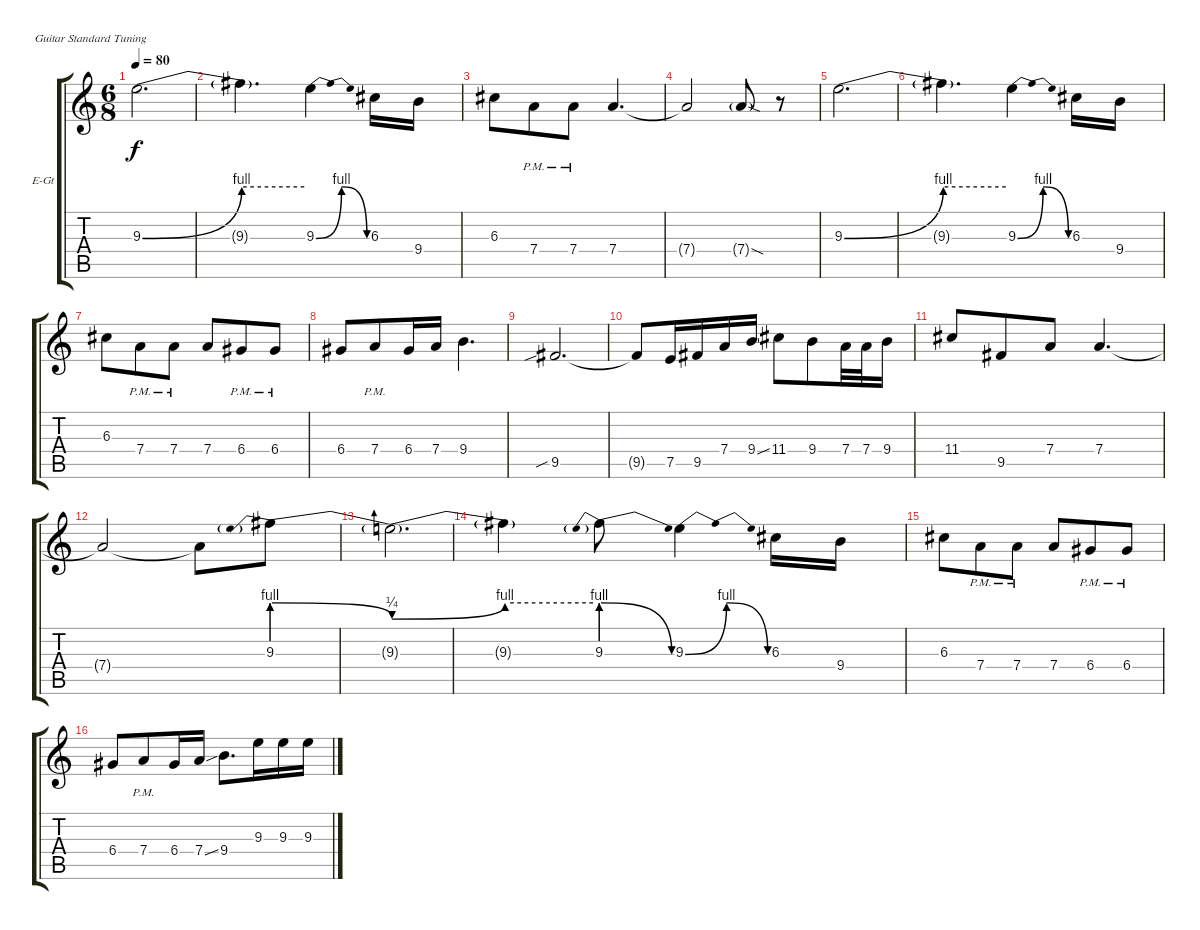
\defaultSystemsLayout 4
\bracketExtendMode groupsimilarinstruments
\firstSystemTrackNameOrientation horizontal
\otherSystemsTrackNameOrientation horizontal
\track ("Hammett" "E-Gt") {instrument distortionguitar}
\staff {score tabs}
\tuning (E4 B3 G3 D3 A2 E2)
\ts (6 8)
\tempo 80
\clef g2
\ks c
9.3{be (bend 0 0 60 4)}.2{d dy f} |
9.3{be (hold 0 4 60 4) t}.4{d} 9.3{be (bendrelease 0 0 30 4 30 4 60 0)}.4 6.3.16 9.4.16 |
6.3.8 7.4{pm}.8 7.4{pm}.8 7.4.4{d} |
7.4{t}.2 7.4{sod g}.8 r.8 |
9.3{be (bend 0 0 60 4)}.2{d} |
9.3{be (hold 0 4 60 4) t}.4{d} 9.3{be (bendrelease 0 0 30 4 30 4 60 0)}.4 6.3.16 9.4.16 |
6.3.8 7.4{pm}.8 7.4{pm}.8 7.4.8 6.4{pm}.8 6.4{pm}.8 |
6.4.8 7.4{pm}.8 6.4.16 7.4.16 9.4.4{d} |
9.5{sib}.2{d} |
9.5{t}.8 7.5.16 9.5.16 7.4.16 9.4{ss}.16 11.4.8 9.4.8 7.4.32 7.4.32 9.4.16 |
11.4.8 9.5.8 7.4.8 7.4.4{d} |
7.4{t}.2 7.4{t}.8 9.3{be (prebendrelease 0 4 60 1)}.8 |
9.3{be (bend 0 1 60 4) t}.2{d} |
9.3{be (hold 0 4 60 4) t}.4 9.3{be (prebendrelease 0 4 60 0)}.8 9.3{be (bendrelease 0 0 10.2 4 20.4 4 30 0)}.4 6.3.16 9.4.16 |
6.3.8 7.4{pm}.8 7.4{pm}.8 7.4.8 6.4{pm}.8 6.4{pm}.8 |
6.4.8 7.4{pm}.8 6.4.16 7.4{ss}.16 9.4.8{d} 9.3.16 9.3.16 9.3.16
